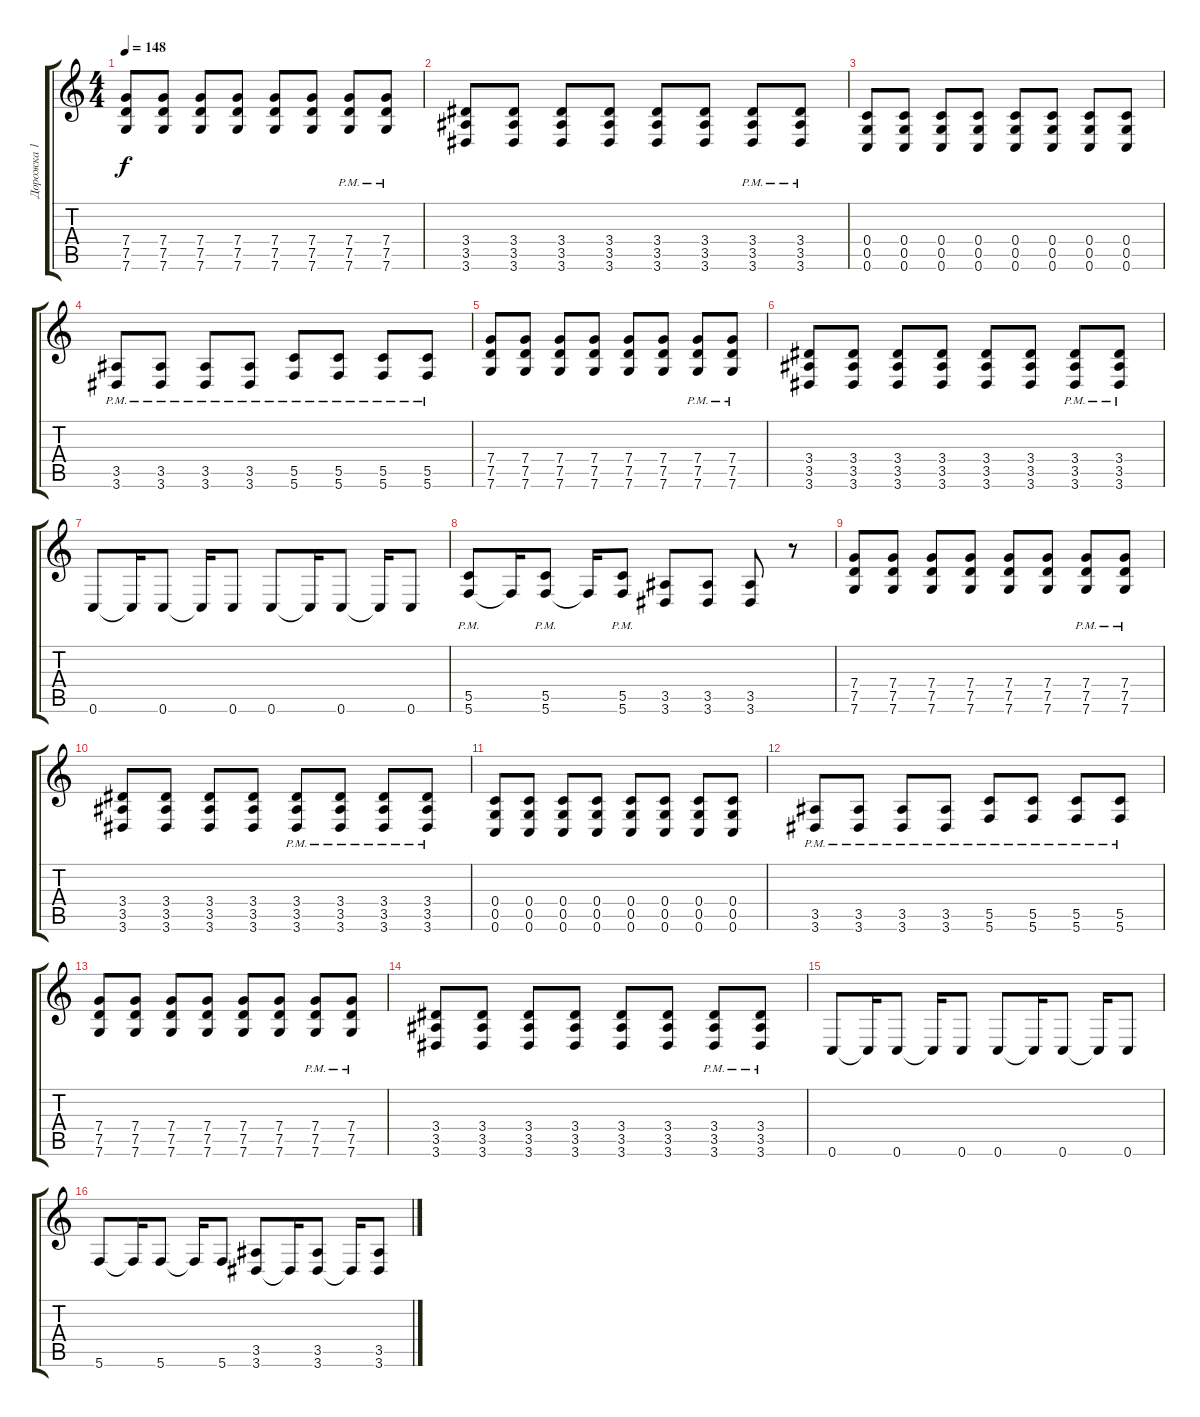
\track ("Дорожка 1" "Дорожка 1") {instrument overdrivenguitar}
\staff {score tabs}
\tuning (D4 A3 F3 C3 G2 C2) {hide}
\ts (4 4)
\tempo 148
\clef g2
\ks c
(7.4 7.5 7.6).8{dy f} (7.4 7.5 7.6).8 (7.4 7.5 7.6).8 (7.4 7.5 7.6).8 (7.4 7.5 7.6).8 (7.4 7.5 7.6).8 (7.4{pm} 7.5{pm} 7.6{pm}).8 (7.4{pm} 7.5{pm} 7.6{pm}).8 |
(3.4 3.5 3.6).8 (3.4 3.5 3.6).8 (3.4 3.5 3.6).8 (3.4 3.5 3.6).8 (3.4 3.5 3.6).8 (3.4 3.5 3.6).8 (3.4{pm} 3.5{pm} 3.6{pm}).8 (3.4{pm} 3.5{pm} 3.6{pm}).8 |
(0.4 0.5 0.6).8 (0.4 0.5 0.6).8 (0.4 0.5 0.6).8 (0.4 0.5 0.6).8 (0.4 0.5 0.6).8 (0.4 0.5 0.6).8 (0.4 0.5 0.6).8 (0.4 0.5 0.6).8 |
(3.5{pm} 3.6{pm}).8 (3.5{pm} 3.6{pm}).8 (3.5{pm} 3.6{pm}).8 (3.5{pm} 3.6{pm}).8 (5.5{pm} 5.6{pm}).8 (5.5{pm} 5.6{pm}).8 (5.5{pm} 5.6{pm}).8 (5.5{pm} 5.6{pm}).8 |
(7.4 7.5 7.6).8 (7.4 7.5 7.6).8 (7.4 7.5 7.6).8 (7.4 7.5 7.6).8 (7.4 7.5 7.6).8 (7.4 7.5 7.6).8 (7.4{pm} 7.5{pm} 7.6{pm}).8 (7.4{pm} 7.5{pm} 7.6{pm}).8 |
(3.4 3.5 3.6).8 (3.4 3.5 3.6).8 (3.4 3.5 3.6).8 (3.4 3.5 3.6).8 (3.4 3.5 3.6).8 (3.4 3.5 3.6).8 (3.4{pm} 3.5{pm} 3.6{pm}).8 (3.4{pm} 3.5{pm} 3.6{pm}).8 |
0.6.8 0.6{t}.16 0.6.8 0.6{t}.16 0.6.8 0.6.8 0.6{t}.16 0.6.8 0.6{t}.16 0.6.8 |
(5.5{pm} 5.6{pm}).8 5.6{t}.16 (5.5{pm} 5.6{pm}).8 5.6{t}.16 (5.5{pm} 5.6{pm}).8 (3.5 3.6).8 (3.5 3.6).8 (3.5 3.6).8 r.8 |
(7.4 7.5 7.6).8 (7.4 7.5 7.6).8 (7.4 7.5 7.6).8 (7.4 7.5 7.6).8 (7.4 7.5 7.6).8 (7.4 7.5 7.6).8 (7.4{pm} 7.5{pm} 7.6{pm}).8 (7.4{pm} 7.5{pm} 7.6{pm}).8 |
(3.4 3.5 3.6).8 (3.4 3.5 3.6).8 (3.4 3.5 3.6).8 (3.4 3.5 3.6).8 (3.4{pm} 3.5{pm} 3.6{pm}).8 (3.4{pm} 3.5{pm} 3.6{pm}).8 (3.4{pm} 3.5{pm} 3.6{pm}).8 (3.4{pm} 3.5{pm} 3.6{pm}).8 |
(0.4 0.5 0.6).8 (0.4 0.5 0.6).8 (0.4 0.5 0.6).8 (0.4 0.5 0.6).8 (0.4 0.5 0.6).8 (0.4 0.5 0.6).8 (0.4 0.5 0.6).8 (0.4 0.5 0.6).8 |
(3.5{pm} 3.6{pm}).8 (3.5{pm} 3.6{pm}).8 (3.5{pm} 3.6{pm}).8 (3.5{pm} 3.6{pm}).8 (5.5{pm} 5.6{pm}).8 (5.5{pm} 5.6{pm}).8 (5.5{pm} 5.6{pm}).8 (5.5{pm} 5.6{pm}).8 |
(7.4 7.5 7.6).8 (7.4 7.5 7.6).8 (7.4 7.5 7.6).8 (7.4 7.5 7.6).8 (7.4 7.5 7.6).8 (7.4 7.5 7.6).8 (7.4{pm} 7.5{pm} 7.6{pm}).8 (7.4{pm} 7.5{pm} 7.6{pm}).8 |
(3.4 3.5 3.6).8 (3.4 3.5 3.6).8 (3.4 3.5 3.6).8 (3.4 3.5 3.6).8 (3.4 3.5 3.6).8 (3.4 3.5 3.6).8 (3.4{pm} 3.5{pm} 3.6{pm}).8 (3.4{pm} 3.5{pm} 3.6{pm}).8 |
0.6.8 0.6{t}.16 0.6.8 0.6{t}.16 0.6.8 0.6.8 0.6{t}.16 0.6.8 0.6{t}.16 0.6.8 |
5.6.8 5.6{t}.16 5.6.8 5.6{t}.16 5.6.8 (3.5 3.6).8 3.6{t}.16 (3.5 3.6).8 3.6{t}.16 (3.5 3.6).8
